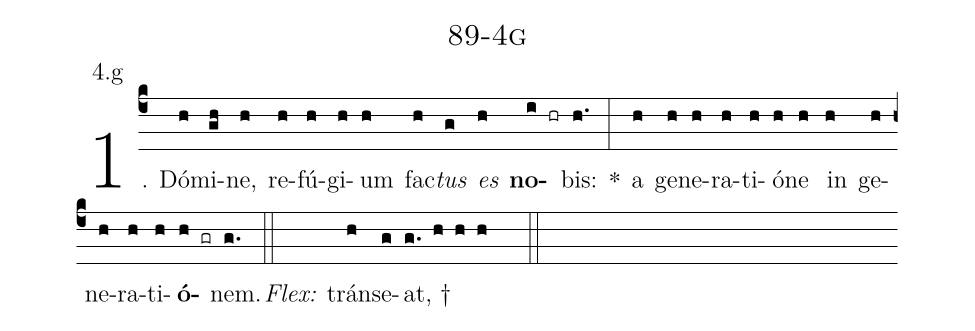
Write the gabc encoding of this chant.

name: 89-4g;
annotation: 4.g;
%%
(c4)1. Dó(h)mi(gh)ne,(h) re(h)fú(h)gi(h)um(h) fac(h)<i>tus</i>(g) <i>es</i>(h) <b>no</b>(i hr)bis:(h.) *(:) a(h) ge(h)ne(h)ra(h)ti(h)ó(h)ne(h) in(h) ge(h)ne(h)ra(h)ti(h)<b>ó</b>(h gr)nem.(g.) (::)
<i>Flex:</i>()  tráns(h)e(g)at, †(g. h h h  ::)
